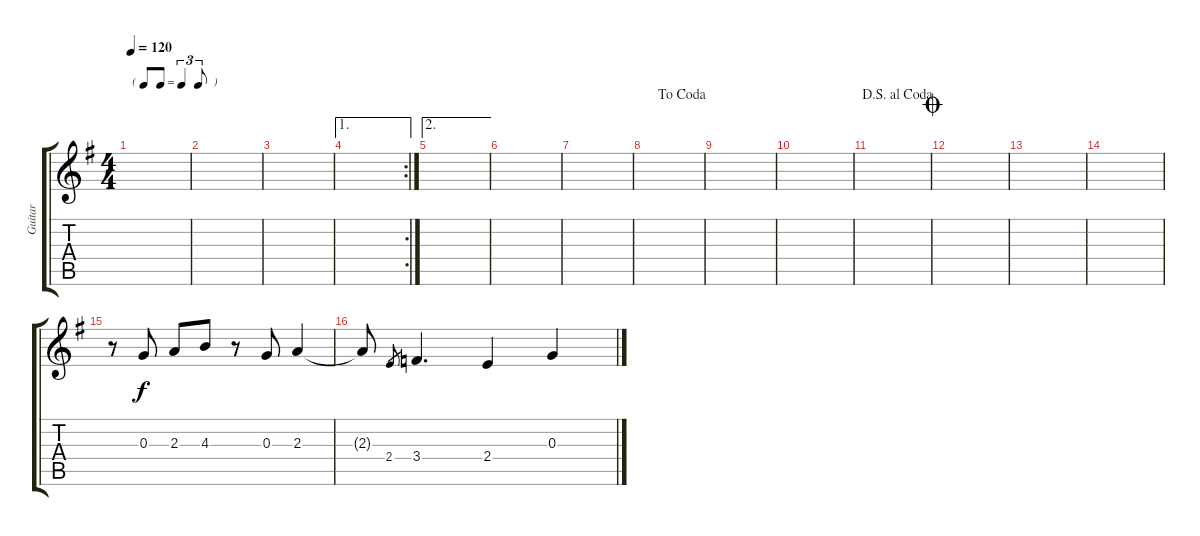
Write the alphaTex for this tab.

\track ("Guitar" "Guitar") {instrument electricguitarclean}
\staff {score tabs}
\tuning (E4 B3 G3 D3 A2 E2) {hide}
\ts (4 4)
\tf triplet8th
\tempo 120
\clef g2
\ks g
|
|
|
\ae 1
\rc 2
|
\ae 2
|
|
|
\jump dacoda
|
|
|
\jump dalsegnoalcoda
|
\jump coda
|
|
|
r.8 0.3.8 2.3.8 4.3.8 r.8 0.3.8 2.3.4 |
2.3{t}.8 2.4.8{gr} 3.4.4{d} 2.4.4 0.3.4
